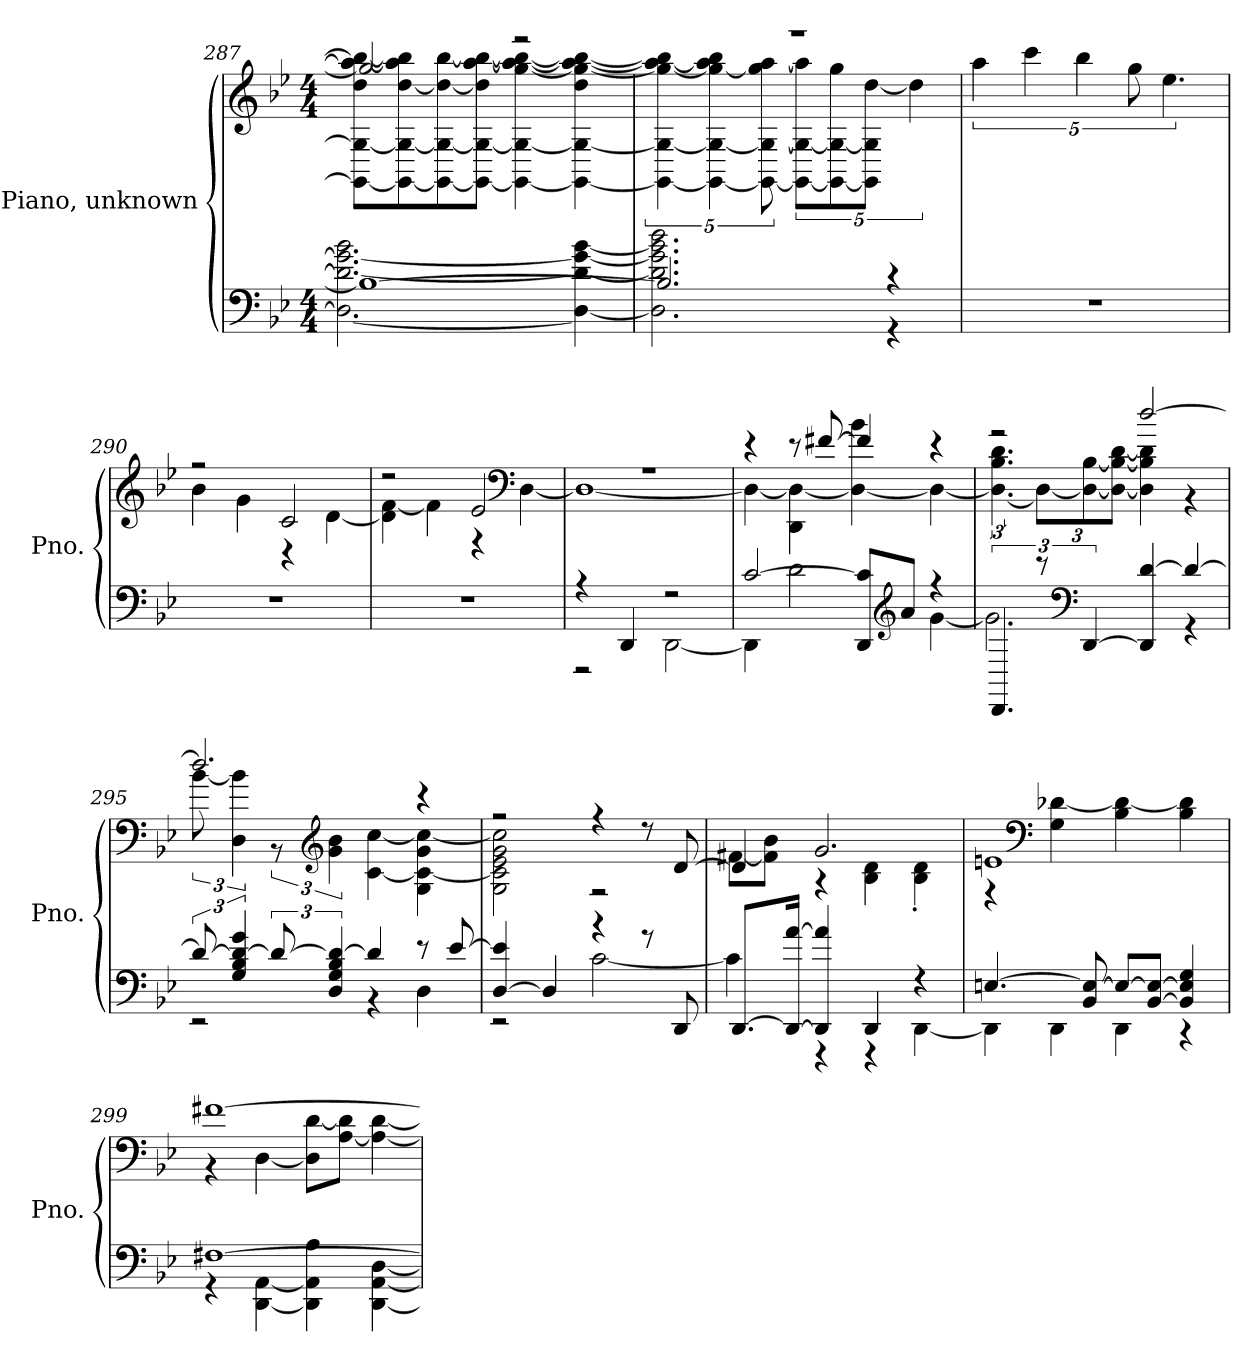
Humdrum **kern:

**kern	**kern
*part1	*part1
*staff2	*staff1
*I"Piano, unknown	*
*I'Pno.	*
*clefF4	*clefG2
*k[b-e-]	*k[b-e-]
*M4/4	*M4/4
=287	=287
*^	*^
1B-_	2.D\_ 2.d\_ 2.g\_ 2.b-\	2gg/]	8GG\_ 8G\_ 8dd\ 8aa\_ 8bb-\_L
.	.	.	8GG\_ 8G\_ [8dd\ 8aa\] 8bb-\]
.	.	.	8GG\_ 8G\_ 8dd\_ [8bb-\
.	.	.	8GG\_ 8G\_ 8dd\] [8aa\ 8bb-\_J
.	.	2r	4GG\_ 4G\_ [4gg\ 4aa\_ 4bb-\_
.	4D\_ 4d\_ 4g\_ [4b-\	.	4GG\_ 4G\_ 4dd\ 4gg\_ 4aa\_ 4bb-\_
=288	=288	=288	=288
2.B-/]	2.D\] 2.d\] 2.g\] 2.b-\] 2.dd\	1r	5GG\_ 5G\_ 5gg\_ 5aa\_ 5bb-\]
.	.	.	5GG\_ 5G\_ 5gg\_ 5aa\] 5bb-\
.	.	.	10GG\_ 10G\_ 10gg\] [10aa\
.	.	.	10GG\_ 10G\_ 10aa\]L
.	.	.	10GG\_ 10G\_ 10gg\
.	.	.	10GG\] 10G\] [10dd\J
4r	4r	.	.
.	.	.	5dd\]
*v	*v	*	*
*	*v	*v
!!LO:PB:g=z
=289	=289
1r	5aa\
.	5ccc\
.	5bb-\
.	10gg\
.	5.ee-\
=290	=290
*	*^
1r	2r	4b-\
.	.	4g\
.	2c/	4r
.	.	[4d\
=291	=291	=291
1r	2r	4d\] [4f\
.	.	4f\]
.	2e-/	4r
*	*clefF4	*
.	.	[4D\
=292	=292	=292
*^	*	*
4r	2r	1r	1D_
4DD/	.	.	.
2r	[2DD\	.	.
=293	=293	=293	=293
[2c/	4DD\]	4r	4D\_
.	2d\	8r	4DD\ 4D\_
.	.	[8f#X/	.
8DD/ 8c/]L	.	4f#/]	4D\_ 4b-\
*clefG2	*	*	*
8a/J	.	.	.
4r	[4g\	4r	4D\_
!!LO:LB:g=z	!!
=294	=294	=294	=294
6.DD/	2.g\]	2r	6.D\_ 6.B-\ 6.d\
12r	.	.	12D\L_
*clefF4	*	*	*
[6DD/	.	.	12D\_ [12B-\
.	.	.	12D\_ 12B-\_ [12d\J
4DD/] [4d/	.	[2dd/	4D\] 4B-\] 4d\]
4d/_	4r	.	4r
=295	=295	=295	=295
12d/_	2r	2.dd/]	[12b-\
6G/ 6B-/ 6d/_ 6g/	.	.	6D\ 6b-\]
12d/_	.	.	12r
*	*	*clefG2	*
6D/ 6G/ 6B-/ 6d/_	.	.	6g\ 6b-\
4d/]	4r	.	[4c\ [4cc\
8r	4D\	4r	4G\ 4c\_ 4g\ 4cc\_
[8e-/	.	.	.
=296	=296	=296	=296
[4D/ 4e-/]	2r	2r	2G\ 2c\] 2e-\ 2g\ 2cc\]
4D/]	.	.	.
4r	[2c\	4r	2r
8r	.	8r	.
8DD/	.	[8d/	.
=297	=297	=297	=297
[8.DD/L	4c\]	4d/]	[8f#X\L
.	.	.	8f#\] 8b-\J
16DD/_ [16a/Jk	.	.	.
4DD/] 4a/]	4r	2.g/	4r
4DD/	4r	.	4B-\ 4d\
4r	[4DD\	.	4B-\' 4d\'
!!LO:LB:g=z	!!
=298	=298	=298	=298
[4.En/	4DD\]	1en	4r
*	*	*clefF4	*
.	4DD\	.	4G\ [4d-X\
8BB-/ 8E/_	.	.	.
8E/L_	4DD\	.	4B-\ 4d-\_
[8BB-/ 8E/_J	.	.	.
4BB-/] 4E/] 4G/	4r	.	4B-\ 4d-\]
=299	=299	=299	=299
[1F#X	4r	[1f#X	4r
.	[4DD\ [4AA\	.	[4D\
.	4DD\] 4AA\] 4A\	.	8D\] [8d\L
.	.	.	[8A\ 8d\]J
.	[4DD\ [4AA\ [4D\	.	4A\_ [4d\
*v	*v	*	*
*	*v	*v
=	=
*-	*-
